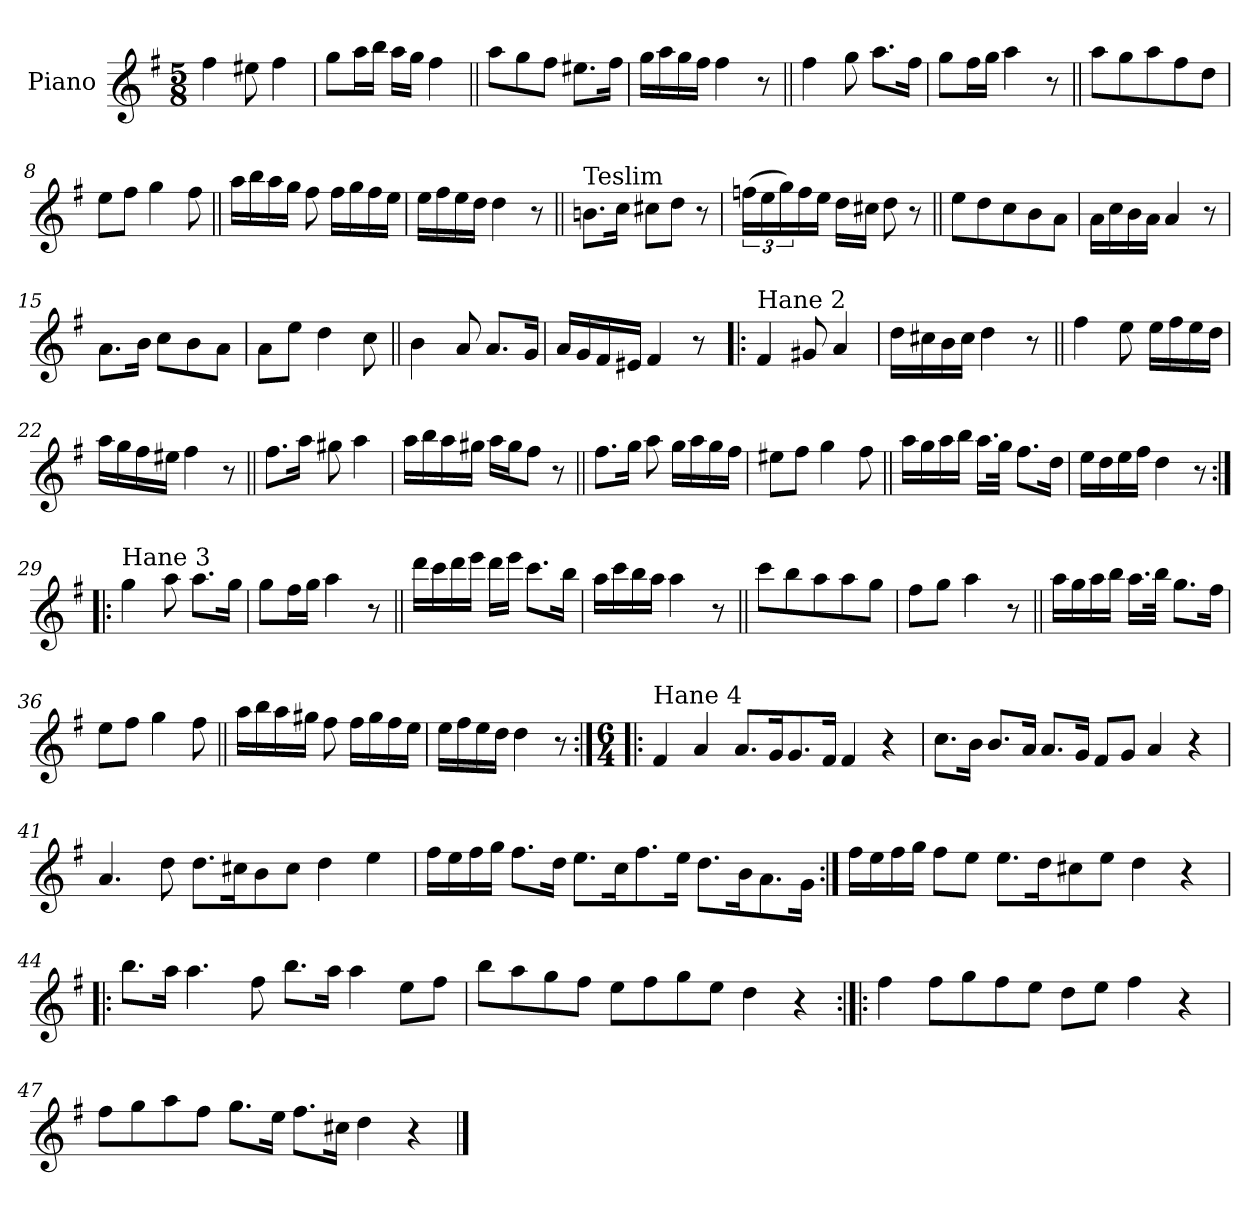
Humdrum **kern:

**kern
*part1
*staff1
*I"Piano
*I'Pno.
*clefG2
*k[f#]
*M5/8
=1
4ff#\
8ee#X\
4ff#\
=2
8gg\L
16aa\L
16bb\JJ
16aa\LL
16gg\JJ
4ff#\
=3||
8aa\L
8gg\
8ff#\J
8.ee#X\L
16ff#\Jk
=4
16gg\LL
16aa\
16gg\
16ff#\JJ
4ff#\
8r
=5||
4ff#\
8gg\
8.aa\L
16ff#\Jk
=6
8gg\L
16ff#\L
16gg\JJ
4aa\
8r
!!LO:LB:g=z
=7||
8aa\L
8gg\
8aa\
8ff#\
8dd\J
=8
8ee\L
8ff#\J
4gg\
8ff#\
=9||
16aa\LL
16bb\
16aa\
16gg\JJ
8ff#\
16ff#\LL
16gg\
16ff#\
16ee\JJ
=10
16ee\LL
16ff#\
16ee\
16dd\JJ
4dd\
8r
=11||
!LO:TX:a:t=Teslim
8.bn\L
16cc\Jk
8cc#X\L
8dd\J
8r
=12
(>24ffn\LL
24ee\
24gg\)
16ff\
16ee\JJ
16dd\LL
16cc#X\JJ
8dd\
8r
!!LO:LB:g=z
=13||
8ee\L
8dd\
8cc\
8b\
8a\J
=14
16a\LL
16cc\
16b\
16a\JJ
4a/
8r
=15
8.a\L
16b\Jk
8cc\L
8b\
8a\J
=16
8a\L
8ee\J
4dd\
8cc\
=17||
4b\
8a/
8.a/L
16g/Jk
=18
16a/LL
16g/
16f#/
16e#X/JJ
4f#/
8r
=19!|:
!LO:TX:a:t=Hane 2
4f#/
8g#X/
4a/
!!LO:LB:g=z
=20
16dd\LL
16cc#X\
16b\
16cc#\JJ
4dd\
8r
=21||
4ff#\
8ee\
16ee\LL
16ff#\
16ee\
16dd\JJ
=22
16aa\LL
16gg\
16ff#\
16ee#X\JJ
4ff#\
8r
=23||
8.ff#\L
16aa\Jk
8gg#X\
4aa\
=24
16aa\LL
16bb\
16aa\
16gg#X\JJ
16aa\LL
16gg#\J
8ff#\J
8r
!!LO:LB:g=z
=25||
8.ff#\L
16gg\Jk
8aa\
16gg\LL
16aa\
16gg\
16ff#\JJ
=26
8ee#X\L
8ff#\J
4gg\
8ff#\
=27||
16aa\LL
16gg\
16aa\
16bb\JJ
16.aa\LL
32gg\JJk
8.ff#\L
16dd\Jk
=28
16ee\LL
16dd\
16ee\
16ff#\JJ
4dd\
8r
=29:|!|:
!LO:TX:a:t=Hane 3
4gg\
8aa\
8.aa\L
16gg\Jk
=30
8gg\L
16ff#\L
16gg\JJ
4aa\
8r
!!LO:LB:g=z
=31||
16ddd\LL
16ccc\
16ddd\
16eee\JJ
16ddd\LL
16eee\JJ
8.ccc\L
16bb\Jk
!!LO:LB:g=z
=32
16aa\LL
16ccc\
16bb\
16aa\JJ
4aa\
8r
=33||
8ccc\L
8bb\
8aa\
8aa\
8gg\J
=34
8ff#\L
8gg\J
4aa\
8r
=35||
16aa\LL
16gg\
16aa\
16bb\JJ
16.aa\LL
32bb\JJk
8.gg\L
16ff#\Jk
=36
8ee\L
8ff#\J
4gg\
8ff#\
!!LO:LB:g=z
=37||
16aa\LL
16bb\
16aa\
16gg#X\JJ
8ff#\
16ff#\LL
16gg#\
16ff#\
16ee\JJ
!!LO:LB:g=z
=38
16ee\LL
16ff#\
16ee\
16dd\JJ
4dd\
8r
=39:|!|:
*M6/4
!LO:TX:a:t=Hane 4
4f#/
4a/
8.a/L
16g/K
8.g/
16f#/Jk
4f#/
4r
=40
8.cc\L
16b\Jk
8.b/L
16a/Jk
8.a/L
16g/Jk
8f#/L
8g/J
4a/
4r
=41
4.a/
8dd\
8.dd\L
16cc#X\K
8b\
8cc#\J
4dd\
4ee\
!!LO:LB:g=z
=42
16ff#\LL
16ee\
16ff#\
16gg\JJ
8.ff#\L
16dd\Jk
8.ee\L
16cc\K
8.ff#\
16ee\Jk
8.dd\L
16b\K
8.a\
16g\Jk
=43:|!
16ff#\LL
16ee\
16ff#\
16gg\JJ
8ff#\L
8ee\J
8.ee\L
16dd\K
8cc#X\
8ee\J
4dd\
4r
=44!|:
8.bb\L
16aa\Jk
4.aa\
8ff#\
8.bb\L
16aa\Jk
4aa\
8ee\L
8ff#\J
!!LO:PB:g=z
=45
8bb\L
8aa\
8gg\
8ff#\J
8ee\L
8ff#\
8gg\
8ee\J
4dd\
4r
=46:|!|:
4ff#\
8ff#\L
8gg\
8ff#\
8ee\J
8dd\L
8ee\J
4ff#\
4r
=47
8ff#\L
8gg\
8aa\
8ff#\J
8.gg\L
16ee\Jk
8.ff#\L
16cc#X\Jk
4dd\
4r
==
*-
